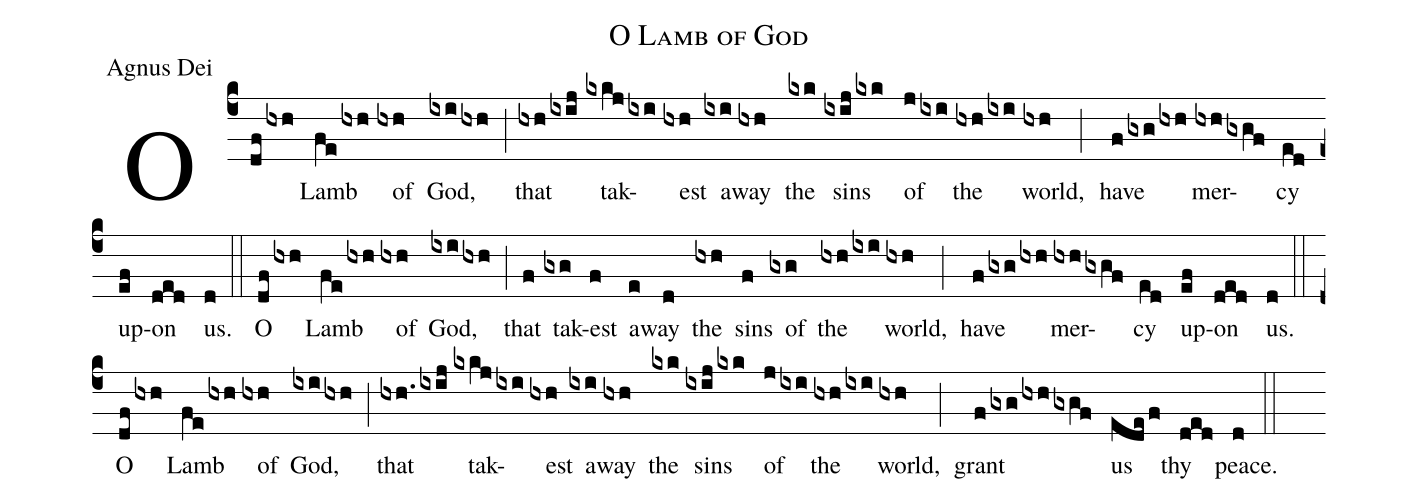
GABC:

name: O Lamb of God;
office-part: Agnus Dei;
%%
(c4)O(dfhxh) Lamb(fehxh) of(hxh) God,(ixihxh) (;) that(hxhixij) tak(kxkjixi)est(hxh) a(ixi)way(hxh) the(kxk) sins(ixijkxk) of(jixi) the(hxhixi) world,(hxh) (;) have(fgxghxh) mer(hxhgxgf)cy(ed) up(ef)on(ded) us.(d) (::)

O(dfhxh) Lamb(fehxh) of(hxh) God,(ixihxh) (;) that(f) tak(gxg)est(f) a(e)way(d) the(hxh) sins(f) of(gxg) the(hxhixi) world,(hxh) (;) have(fgxghxh) mer(hxhgxgf)cy(ed) up(ef)on(ded) us.(d) (::)

O(dfhxh) Lamb(fehxh) of(hxh) God,(ixihxh) (;) that(hxh.ixij) tak(kxkjixi)est(hxh) a(ixi)way(hxh) the(kxk) sins(ixijkxk) of(jixi) the(hxhixi) world,(hxh) (;) grant(fgxghxhgxgf) us(edef) thy(ded) peace.(d) (::)
